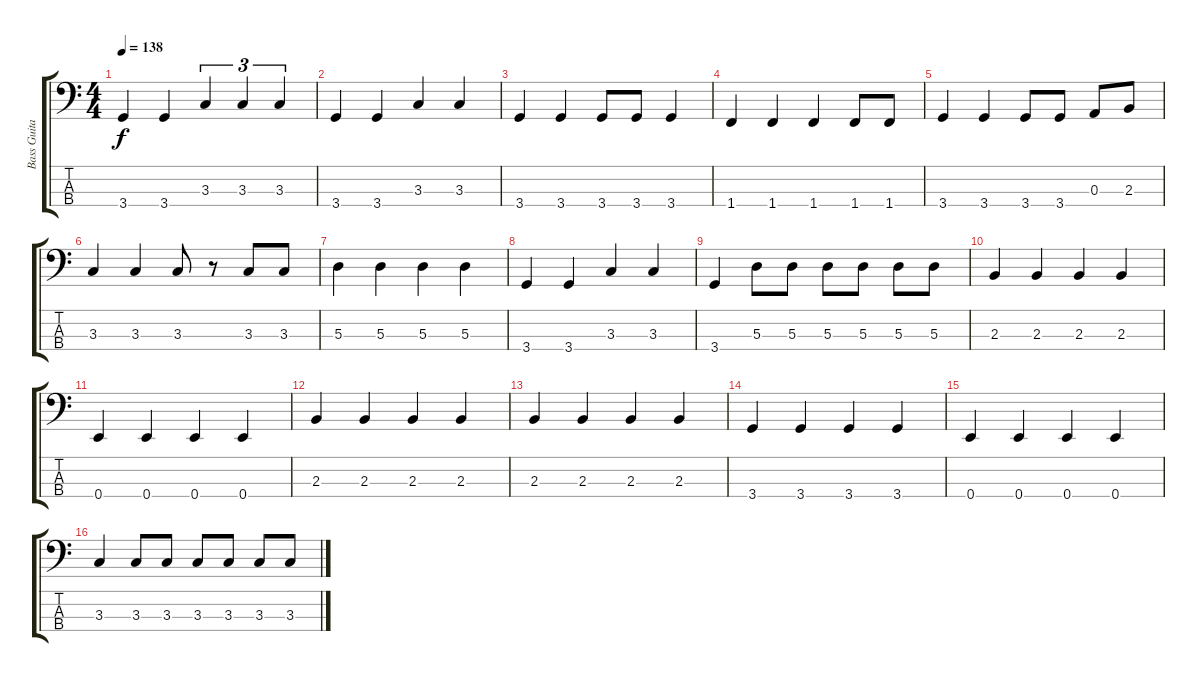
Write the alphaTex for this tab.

\track ("Bass Guitar (Paul McCartney)" "Bass Guita") {instrument electricbassfinger}
\staff {score tabs}
\tuning (G2 D2 A1 E1) {hide}
\ts (4 4)
\tempo 138
\clef f4
\ks c
3.4.4{dy f} 3.4.4 3.3.4{tu (3 2)} 3.3.4{tu (3 2)} 3.3.4{tu (3 2)} |
3.4.4 3.4.4 3.3.4 3.3.4 |
3.4.4 3.4.4 3.4.8 3.4.8 3.4.4 |
1.4.4 1.4.4 1.4.4 1.4.8 1.4.8 |
3.4.4 3.4.4 3.4.8 3.4.8 0.3.8 2.3.8 |
3.3.4 3.3.4 3.3.8 r.8 3.3.8 3.3.8 |
5.3.4 5.3.4 5.3.4 5.3.4 |
3.4.4 3.4.4 3.3.4 3.3.4 |
3.4.4 5.3.8 5.3.8 5.3.8 5.3.8 5.3.8 5.3.8 |
2.3.4 2.3.4 2.3.4 2.3.4 |
0.4.4 0.4.4 0.4.4 0.4.4 |
2.3.4 2.3.4 2.3.4 2.3.4 |
2.3.4 2.3.4 2.3.4 2.3.4 |
3.4.4 3.4.4 3.4.4 3.4.4 |
0.4.4 0.4.4 0.4.4 0.4.4 |
3.3.4 3.3.8 3.3.8 3.3.8 3.3.8 3.3.8 3.3.8
